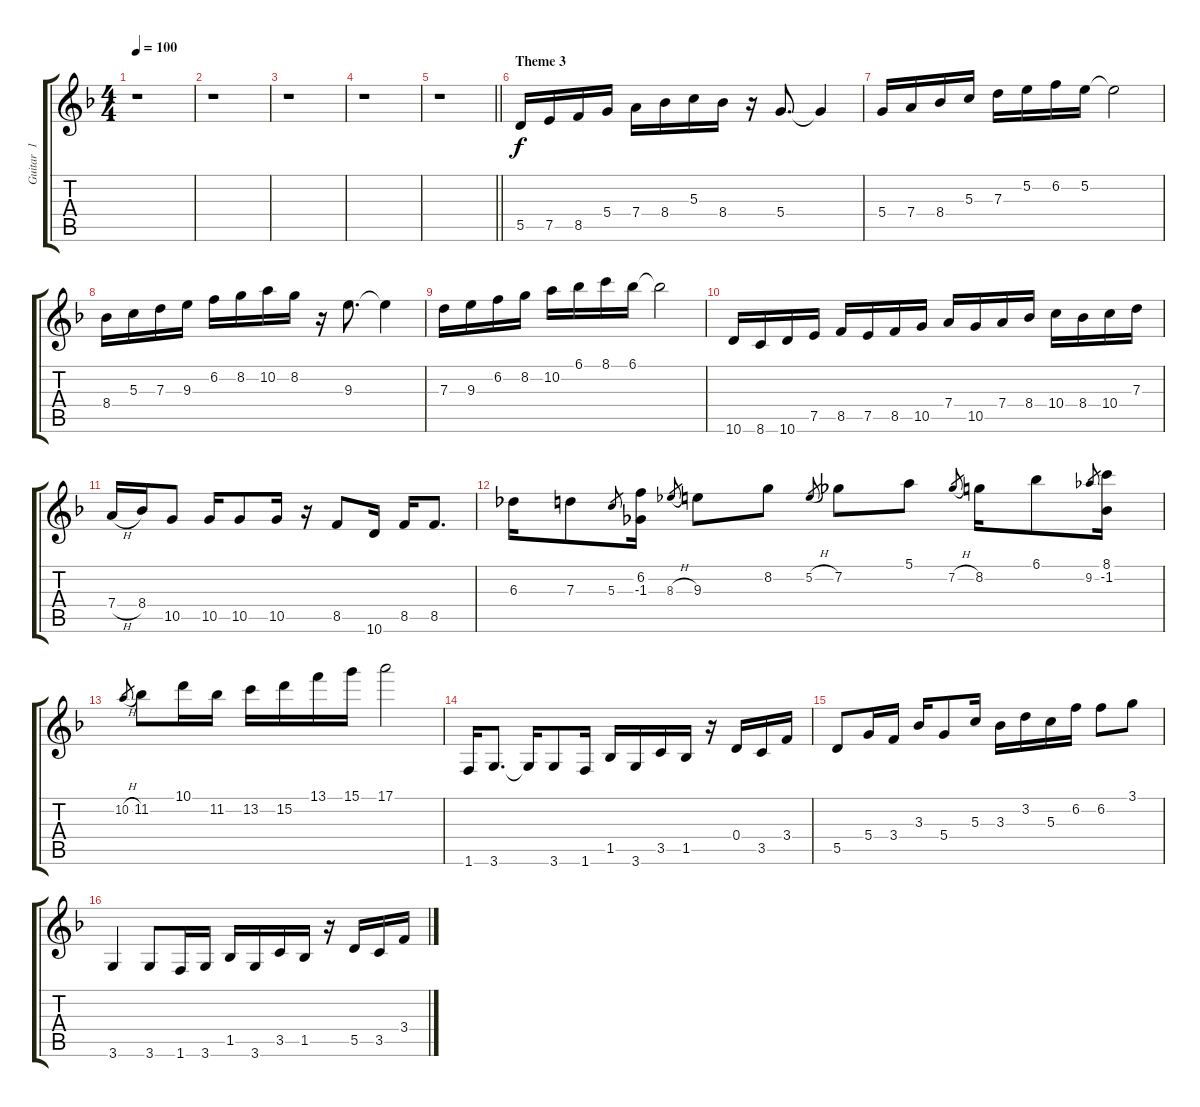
\track ("Guitar  1        " "Guitar  1 ") {instrument distortionguitar}
\staff {score tabs}
\tuning (E4 B3 G3 D3 A2 E2) {hide}
\ts (4 4)
\tempo 100
\clef g2
\ks f
r.1{dy f} |
r.1 |
r.1 |
r.1 |
\barLineRight lightlight
r.1 |
\section ("" "Theme 3")
5.5.16 7.5.16 8.5.16 5.4.16 7.4.16 8.4.16 5.3.16 8.4.16 r.16 5.4.8{d} 5.4{t}.4 |
5.4.16 7.4.16 8.4.16 5.3.16 7.3.16 5.2.16 6.2.16 5.2.16 5.2{t}.2 |
8.4.16 5.3.16 7.3.16 9.3.16 6.2.16 8.2.16 10.2.16 8.2.16 r.16 9.3.8{d} 9.3{t}.4 |
7.3.16 9.3.16 6.2.16 8.2.16 10.2.16 6.1.16 8.1.16 6.1.16 6.1{t}.2 |
10.6.16 8.6.16 10.6.16 7.5.16 8.5.16 7.5.16 8.5.16 10.5.16 7.4.16 10.5.16 7.4.16 8.4.16 10.4.16 8.4.16 10.4.16 7.3.16 |
7.4{h}.16 8.4.16 10.5.8 10.5.16 10.5.8 10.5.16 r.16 8.5.8 10.6.16 8.5.16 8.5.8{d} |
6.3.16 7.3.8 5.3.8{gr} (6.2 -1.3).16 8.3{h}.8{gr} 9.3.8 8.2.8 5.2{h}.8{gr} 7.2.8 5.1.8 7.2{h}.8{gr} 8.2.16 6.1.8 9.2.8{gr} (8.1 -1.2).16 |
10.2{h}.8{gr} 11.2.8 10.1.16 11.2.16 13.2.16 15.2.16 13.1.16 15.1.16 17.1.2 |
1.6.16 3.6.8{d} 3.6{t}.16 3.6.8 1.6.16 1.5.16 3.6.16 3.5.16 1.5.16 r.16 0.4.16 3.5.16 3.4.16 |
5.5.8 5.4.16 3.4.16 3.3.16 5.4.8 5.3.16 3.3.16 3.2.16 5.3.16 6.2.16 6.2.8 3.1.8 |
3.6.4 3.6.8 1.6.16 3.6.16 1.5.16 3.6.16 3.5.16 1.5.16 r.16 5.5.16 3.5.16 3.4.16
